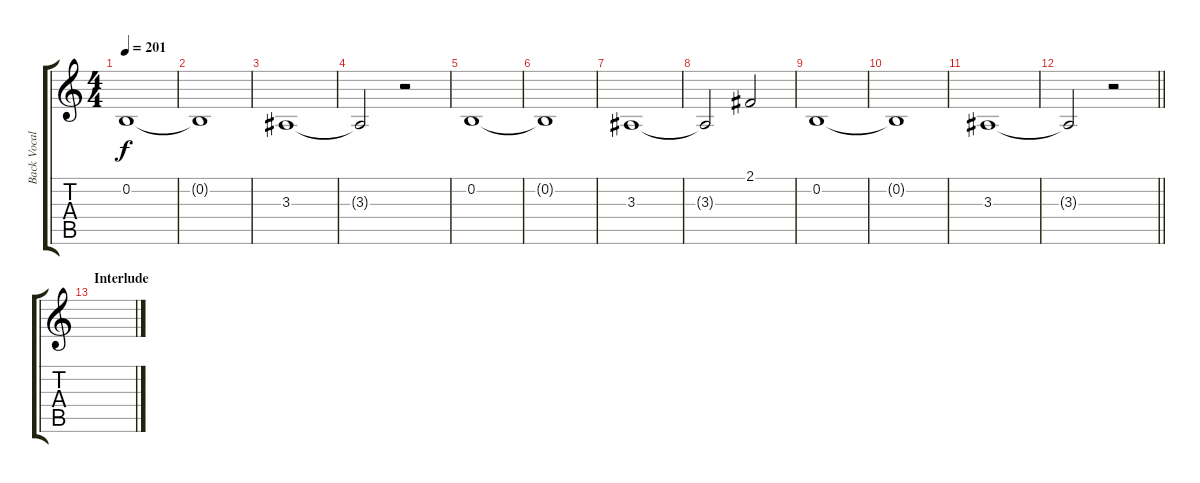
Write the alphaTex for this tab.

\track ("Back Vocals" "Back Vocal") {instrument tenorsax}
\staff {score tabs}
\tuning (E4 B3 G3 D3 A2 E2) {hide}
\ts (4 4)
\tempo 201
\clef g2
\ks c
0.2.1{dy f} |
0.2{t}.1 |
3.3.1 |
3.3{t}.2 r.2 |
0.2.1 |
0.2{t}.1 |
3.3.1 |
3.3{t}.2 2.1.2 |
0.2.1 |
0.2{t}.1 |
3.3.1 |
\barLineRight lightlight
3.3{t}.2 r.2 |
\section ("" "Interlude")
